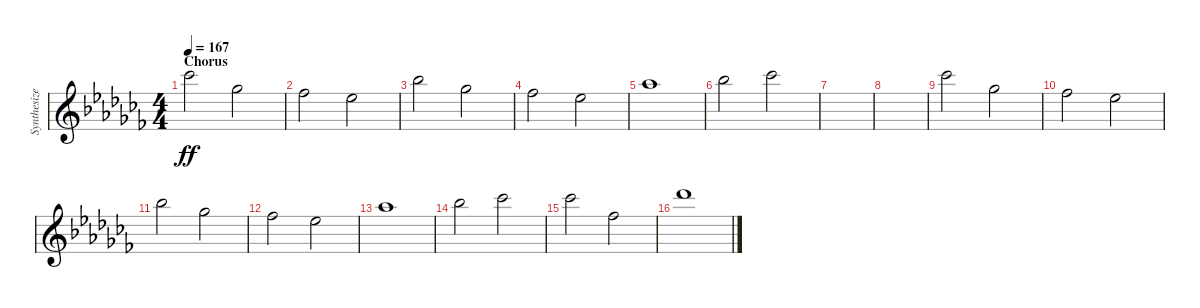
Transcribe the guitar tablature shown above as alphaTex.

\track ("Synthesizer (Staff 1)" "Synthesize") {instrument pad3polysynth}
\staff {score}
\tuning (E4 B3 G3 D3 A2 E2 B1) {hide}
\ts (4 4)
\section ("" "Chorus")
\tempo 167
\clef g2
\ks abminor
19.1.2{dy ff volume 12} 14.1.2 |
12.1.2 11.1.2 |
18.1.2 14.1.2 |
12.1.2 11.1.2 |
16.1.1 |
18.1.2 19.1.2 |
|
|
19.1.2{volume 16} 14.1.2 |
12.1.2 11.1.2 |
18.1.2 14.1.2 |
12.1.2 11.1.2 |
16.1.1 |
18.1.2 19.1.2 |
19.1.2 12.1.2 |
21.1.1
